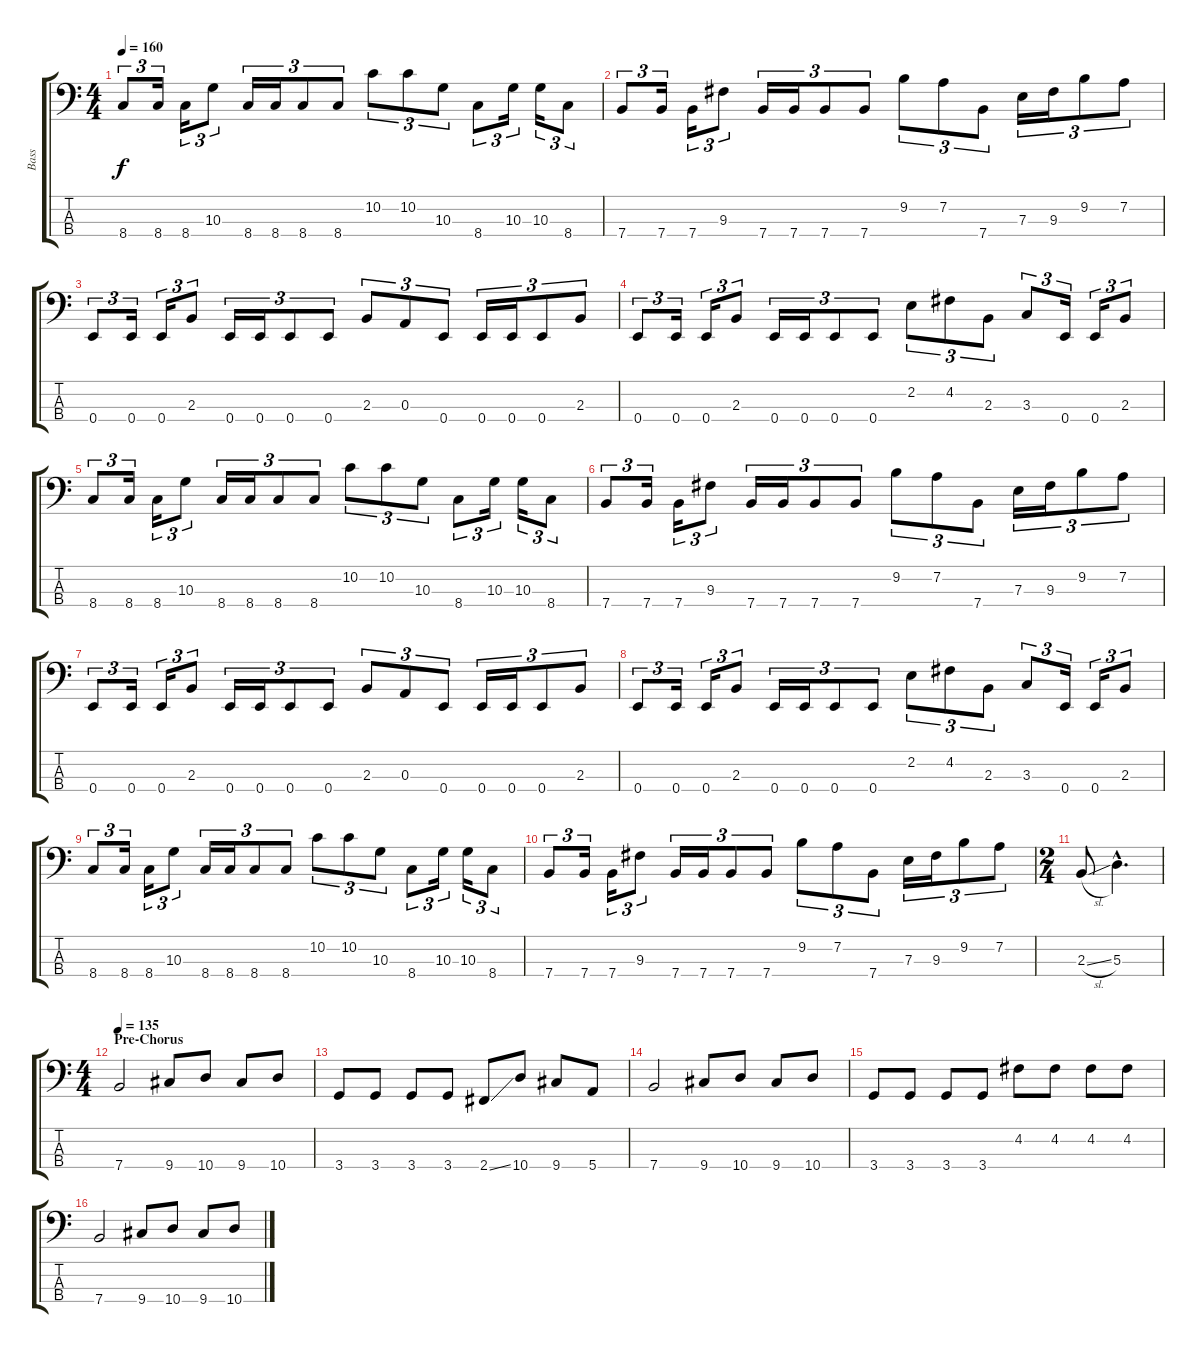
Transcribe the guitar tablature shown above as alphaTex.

\track ("Bass" "Bass") {instrument electricbasspick}
\staff {score tabs}
\tuning (G2 D2 A1 E1) {hide}
\ts (4 4)
\tempo 160
\clef f4
\ks c
8.4.8{tu (3 2) dy f} 8.4.16{tu (3 2)} 8.4.16{tu (3 2)} 10.3.8{tu (3 2)} 8.4.16{tu (3 2)} 8.4.16{tu (3 2)} 8.4.8{tu (3 2)} 8.4.8{tu (3 2)} 10.2.8{tu (3 2)} 10.2.8{tu (3 2)} 10.3.8{tu (3 2)} 8.4.8{tu (3 2)} 10.3.16{tu (3 2)} 10.3.16{tu (3 2)} 8.4.8{tu (3 2)} |
7.4.8{tu (3 2)} 7.4.16{tu (3 2)} 7.4.16{tu (3 2)} 9.3.8{tu (3 2)} 7.4.16{tu (3 2)} 7.4.16{tu (3 2)} 7.4.8{tu (3 2)} 7.4.8{tu (3 2)} 9.2.8{tu (3 2)} 7.2.8{tu (3 2)} 7.4.8{tu (3 2)} 7.3.16{tu (3 2)} 9.3.16{tu (3 2)} 9.2.8{tu (3 2)} 7.2.8{tu (3 2)} |
0.4.8{tu (3 2)} 0.4.16{tu (3 2)} 0.4.16{tu (3 2)} 2.3.8{tu (3 2)} 0.4.16{tu (3 2)} 0.4.16{tu (3 2)} 0.4.8{tu (3 2)} 0.4.8{tu (3 2)} 2.3.8{tu (3 2)} 0.3.8{tu (3 2)} 0.4.8{tu (3 2)} 0.4.16{tu (3 2)} 0.4.16{tu (3 2)} 0.4.8{tu (3 2)} 2.3.8{tu (3 2)} |
0.4.8{tu (3 2)} 0.4.16{tu (3 2)} 0.4.16{tu (3 2)} 2.3.8{tu (3 2)} 0.4.16{tu (3 2)} 0.4.16{tu (3 2)} 0.4.8{tu (3 2)} 0.4.8{tu (3 2)} 2.2.8{tu (3 2)} 4.2.8{tu (3 2)} 2.3.8{tu (3 2)} 3.3.8{tu (3 2)} 0.4.16{tu (3 2)} 0.4.16{tu (3 2)} 2.3.8{tu (3 2)} |
8.4.8{tu (3 2)} 8.4.16{tu (3 2)} 8.4.16{tu (3 2)} 10.3.8{tu (3 2)} 8.4.16{tu (3 2)} 8.4.16{tu (3 2)} 8.4.8{tu (3 2)} 8.4.8{tu (3 2)} 10.2.8{tu (3 2)} 10.2.8{tu (3 2)} 10.3.8{tu (3 2)} 8.4.8{tu (3 2)} 10.3.16{tu (3 2)} 10.3.16{tu (3 2)} 8.4.8{tu (3 2)} |
7.4.8{tu (3 2)} 7.4.16{tu (3 2)} 7.4.16{tu (3 2)} 9.3.8{tu (3 2)} 7.4.16{tu (3 2)} 7.4.16{tu (3 2)} 7.4.8{tu (3 2)} 7.4.8{tu (3 2)} 9.2.8{tu (3 2)} 7.2.8{tu (3 2)} 7.4.8{tu (3 2)} 7.3.16{tu (3 2)} 9.3.16{tu (3 2)} 9.2.8{tu (3 2)} 7.2.8{tu (3 2)} |
0.4.8{tu (3 2)} 0.4.16{tu (3 2)} 0.4.16{tu (3 2)} 2.3.8{tu (3 2)} 0.4.16{tu (3 2)} 0.4.16{tu (3 2)} 0.4.8{tu (3 2)} 0.4.8{tu (3 2)} 2.3.8{tu (3 2)} 0.3.8{tu (3 2)} 0.4.8{tu (3 2)} 0.4.16{tu (3 2)} 0.4.16{tu (3 2)} 0.4.8{tu (3 2)} 2.3.8{tu (3 2)} |
0.4.8{tu (3 2)} 0.4.16{tu (3 2)} 0.4.16{tu (3 2)} 2.3.8{tu (3 2)} 0.4.16{tu (3 2)} 0.4.16{tu (3 2)} 0.4.8{tu (3 2)} 0.4.8{tu (3 2)} 2.2.8{tu (3 2)} 4.2.8{tu (3 2)} 2.3.8{tu (3 2)} 3.3.8{tu (3 2)} 0.4.16{tu (3 2)} 0.4.16{tu (3 2)} 2.3.8{tu (3 2)} |
8.4.8{tu (3 2)} 8.4.16{tu (3 2)} 8.4.16{tu (3 2)} 10.3.8{tu (3 2)} 8.4.16{tu (3 2)} 8.4.16{tu (3 2)} 8.4.8{tu (3 2)} 8.4.8{tu (3 2)} 10.2.8{tu (3 2)} 10.2.8{tu (3 2)} 10.3.8{tu (3 2)} 8.4.8{tu (3 2)} 10.3.16{tu (3 2)} 10.3.16{tu (3 2)} 8.4.8{tu (3 2)} |
7.4.8{tu (3 2)} 7.4.16{tu (3 2)} 7.4.16{tu (3 2)} 9.3.8{tu (3 2)} 7.4.16{tu (3 2)} 7.4.16{tu (3 2)} 7.4.8{tu (3 2)} 7.4.8{tu (3 2)} 9.2.8{tu (3 2)} 7.2.8{tu (3 2)} 7.4.8{tu (3 2)} 7.3.16{tu (3 2)} 9.3.16{tu (3 2)} 9.2.8{tu (3 2)} 7.2.8{tu (3 2)} |
\ts (2 4)
2.3{sl}.8 5.3{hac}.4{d} |
\ts (4 4)
\section ("" "Pre-Chorus")
\tempo 135
7.4.2 9.4.8 10.4.8 9.4.8 10.4.8 |
3.4.8 3.4.8 3.4.8 3.4.8 2.4{ss}.8 10.4.8 9.4.8 5.4.8 |
7.4.2 9.4.8 10.4.8 9.4.8 10.4.8 |
3.4.8 3.4.8 3.4.8 3.4.8 4.2.8 4.2.8 4.2.8 4.2.8 |
7.4.2 9.4.8 10.4.8 9.4.8 10.4.8
